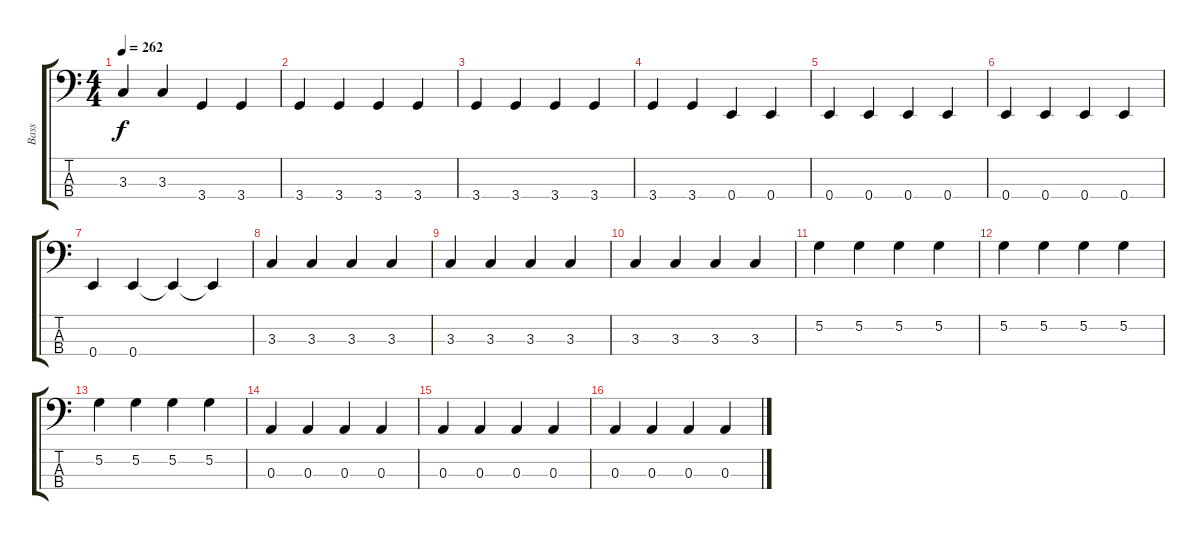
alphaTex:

\track ("Bass" "Bass") {instrument electricbassfinger}
\staff {score tabs}
\tuning (G2 D2 A1 E1) {hide}
\ts (4 4)
\tempo 262
\clef f4
\ks c
3.3.4{dy f} 3.3.4 3.4.4 3.4.4 |
3.4.4 3.4.4 3.4.4 3.4.4 |
3.4.4 3.4.4 3.4.4 3.4.4 |
3.4.4 3.4.4 0.4.4 0.4.4 |
0.4.4 0.4.4 0.4.4 0.4.4 |
0.4.4 0.4.4 0.4.4 0.4.4 |
0.4.4 0.4.4 0.4{t}.4 0.4{t}.4 |
3.3.4 3.3.4 3.3.4 3.3.4 |
3.3.4 3.3.4 3.3.4 3.3.4 |
3.3.4 3.3.4 3.3.4 3.3.4 |
5.2.4 5.2.4 5.2.4 5.2.4 |
5.2.4 5.2.4 5.2.4 5.2.4 |
5.2.4 5.2.4 5.2.4 5.2.4 |
0.3.4 0.3.4 0.3.4 0.3.4 |
0.3.4 0.3.4 0.3.4 0.3.4 |
0.3.4 0.3.4 0.3.4 0.3.4
